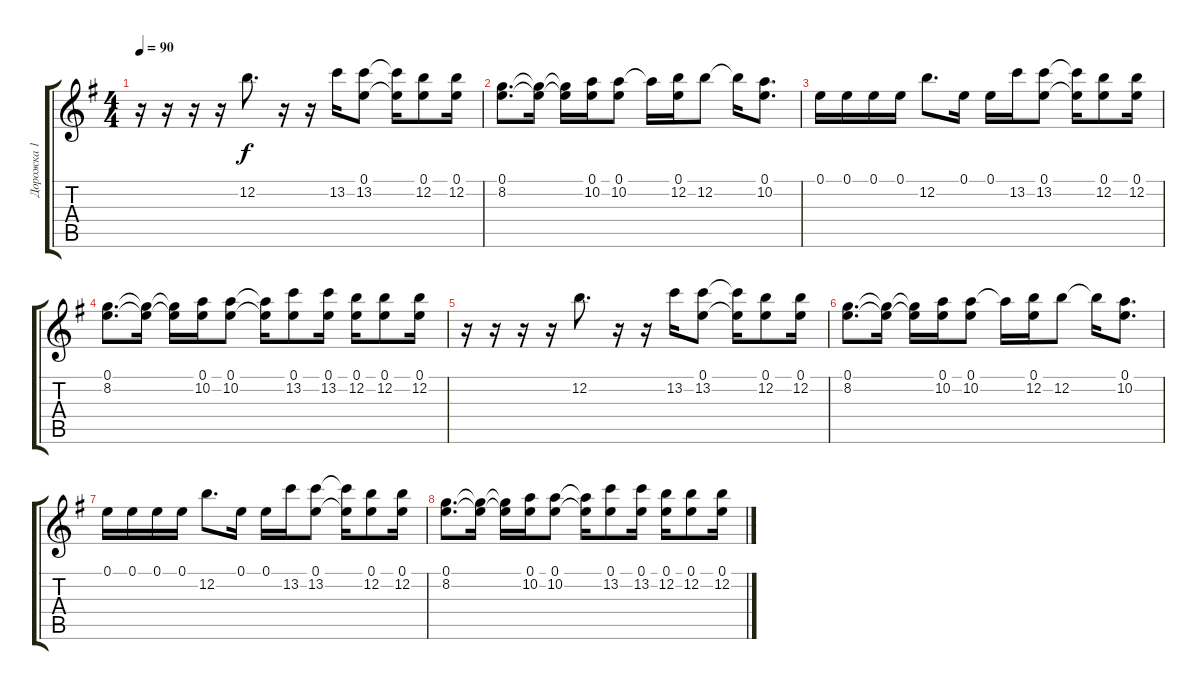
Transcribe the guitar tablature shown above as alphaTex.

\track ("Дорожка 1" "Дорожка 1") {instrument distortionguitar}
\staff {score tabs}
\tuning (E4 B3 G3 D3 A2 E2) {hide}
\ts (4 4)
\tempo 90
\clef g2
\ks g
r.16{dy f volume 7} r.16 r.16 r.16 12.2.8{d} r.16 r.16 13.2.16 (0.1 13.2).8 (0.1{t} 13.2{t}).16 (0.1 12.2).8 (0.1 12.2).16 |
(0.1 8.2).8{d} (0.1{t} 8.2{t}).16 (0.1{t} 8.2{t}).16 (0.1 10.2).16 (0.1 10.2).8 10.2{t}.16 (0.1 12.2).16 12.2.8 12.2{t}.16 (0.1 10.2).8{d} |
0.1.16 0.1.16 0.1.16 0.1.16 12.2.8{d} 0.1.16 0.1.16 13.2.16 (0.1 13.2).8 (0.1{t} 13.2{t}).16 (0.1 12.2).8 (0.1 12.2).16 |
(0.1 8.2).8{d} (0.1{t} 8.2{t}).16 (0.1{t} 8.2{t}).16 (0.1 10.2).16 (0.1 10.2).8 (0.1{t} 10.2{t}).16 (0.1 13.2).8 (0.1 13.2).16 (0.1 12.2).16 (0.1 12.2).8 (0.1 12.2).16 |
r.16{volume 7} r.16 r.16 r.16 12.2.8{d} r.16 r.16 13.2.16 (0.1 13.2).8 (0.1{t} 13.2{t}).16 (0.1 12.2).8 (0.1 12.2).16 |
(0.1 8.2).8{d} (0.1{t} 8.2{t}).16 (0.1{t} 8.2{t}).16 (0.1 10.2).16 (0.1 10.2).8 10.2{t}.16 (0.1 12.2).16 12.2.8 12.2{t}.16 (0.1 10.2).8{d} |
0.1.16{volume 0} 0.1.16 0.1.16 0.1.16 12.2.8{d} 0.1.16 0.1.16 13.2.16 (0.1 13.2).8 (0.1{t} 13.2{t}).16 (0.1 12.2).8 (0.1 12.2).16 |
(0.1 8.2).8{d} (0.1{t} 8.2{t}).16 (0.1{t} 8.2{t}).16 (0.1 10.2).16 (0.1 10.2).8 (0.1{t} 10.2{t}).16 (0.1 13.2).8 (0.1 13.2).16 (0.1 12.2).16 (0.1 12.2).8 (0.1 12.2).16
